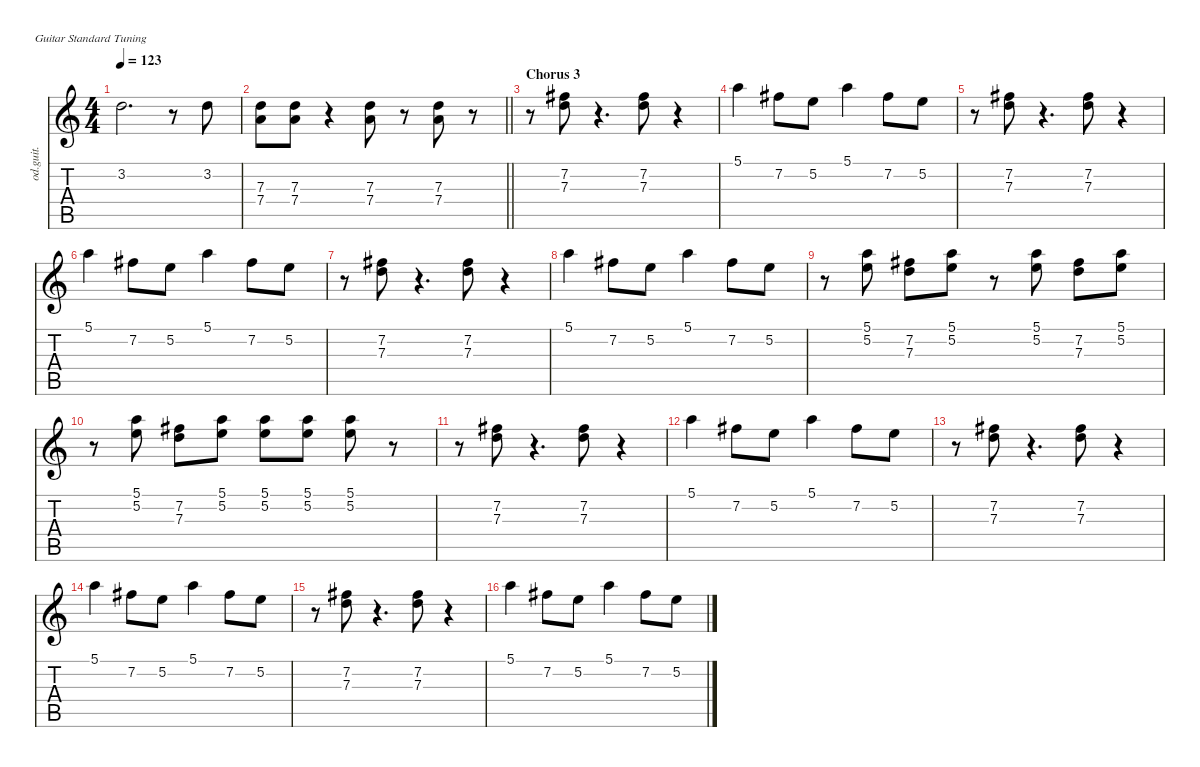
\defaultSystemsLayout 4
\hideDynamics
\bracketExtendMode nobrackets
\otherSystemsTrackNameOrientation horizontal
\track ("Guitar 1" "od.guit.") {defaultSystemsLayout 4 instrument overdrivenguitar}
\staff {score tabs}
\tuning (E4 B3 G3 D3 A2 E2)
\ts (4 4)
\tempo 123
\clef g2
\ks c
3.2.2{d dy mp beam Down} r.8{beam Down} 3.2.8{beam Down} |
\barLineRight lightlight
(7.3 7.4).8{dy f beam Down} (7.3 7.4).8{dy mp beam Down} r.4{beam Down} (7.3 7.4).8{beam Down} r.8{beam Down} (7.3 7.4).8{dy mf beam Down} r.8{beam Down} |
\section ("" "Chorus 3")
r.8{beam Down} (7.2{acc #} 7.3).8{beam Down} r.4{d beam Down} (7.2{acc #} 7.3).8{beam Down} r.4{beam Down} |
5.1.4{dy ff beam Down} 7.2{acc #}.8{dy f beam Down} 5.2.8{beam Down} 5.1.4{dy ff beam Down} 7.2{acc #}.8{dy f beam Down} 5.2.8{beam Down} |
r.8{beam Down} (7.2{acc #} 7.3).8{dy mf beam Down} r.4{d beam Down} (7.2{acc #} 7.3).8{dy f beam Down} r.4{beam Down} |
5.1.4{dy ff beam Down} 7.2{acc #}.8{dy f beam Down} 5.2.8{beam Down} 5.1.4{dy ff beam Down} 7.2{acc #}.8{dy f beam Down} 5.2.8{beam Down} |
r.8{beam Down} (7.2{acc #} 7.3).8{dy mf beam Down} r.4{d beam Down} (7.2{acc #} 7.3).8{beam Down} r.4{beam Down} |
5.1.4{dy ff beam Down} 7.2{acc #}.8{dy f beam Down} 5.2.8{beam Down} 5.1.4{dy ff beam Down} 7.2{acc #}.8{dy f beam Down} 5.2.8{beam Down} |
r.8{beam Down} (5.1 5.2).8{dy mp beam Down} (7.2{acc #} 7.3).8{dy mf beam Down} (5.1 5.2).8{dy mp beam Down} r.8{beam Down} (5.1 5.2).8{beam Down} (7.2{acc #} 7.3).8{dy mf beam Down} (5.1 5.2).8{dy mp beam Down} |
r.8{beam Down} (5.1 5.2).8{beam Down} (7.2{acc #} 7.3).8{dy mf beam Down} (5.1 5.2).8{dy mp beam Down} (5.1 5.2).8{beam Down} (5.1 5.2).8{dy mf beam Down} (5.1 5.2).8{beam Down} r.8{beam Down} |
r.8{beam Down} (7.2{acc #} 7.3).8{beam Down} r.4{d beam Down} (7.2{acc #} 7.3).8{beam Down} r.4{beam Down} |
5.1.4{dy ff beam Down} 7.2{acc #}.8{dy f beam Down} 5.2.8{beam Down} 5.1.4{dy ff beam Down} 7.2{acc #}.8{dy f beam Down} 5.2.8{beam Down} |
r.8{beam Down} (7.2{acc #} 7.3).8{dy mf beam Down} r.4{d beam Down} (7.2{acc #} 7.3).8{dy f beam Down} r.4{beam Down} |
5.1.4{dy ff beam Down} 7.2{acc #}.8{dy f beam Down} 5.2.8{beam Down} 5.1.4{dy ff beam Down} 7.2{acc #}.8{dy f beam Down} 5.2.8{beam Down} |
r.8{beam Down} (7.2{acc #} 7.3).8{dy mf beam Down} r.4{d beam Down} (7.2{acc #} 7.3).8{beam Down} r.4{beam Down} |
5.1.4{dy ff beam Down} 7.2{acc #}.8{dy f beam Down} 5.2.8{beam Down} 5.1.4{dy ff beam Down} 7.2{acc #}.8{dy f beam Down} 5.2.8{beam Down}
